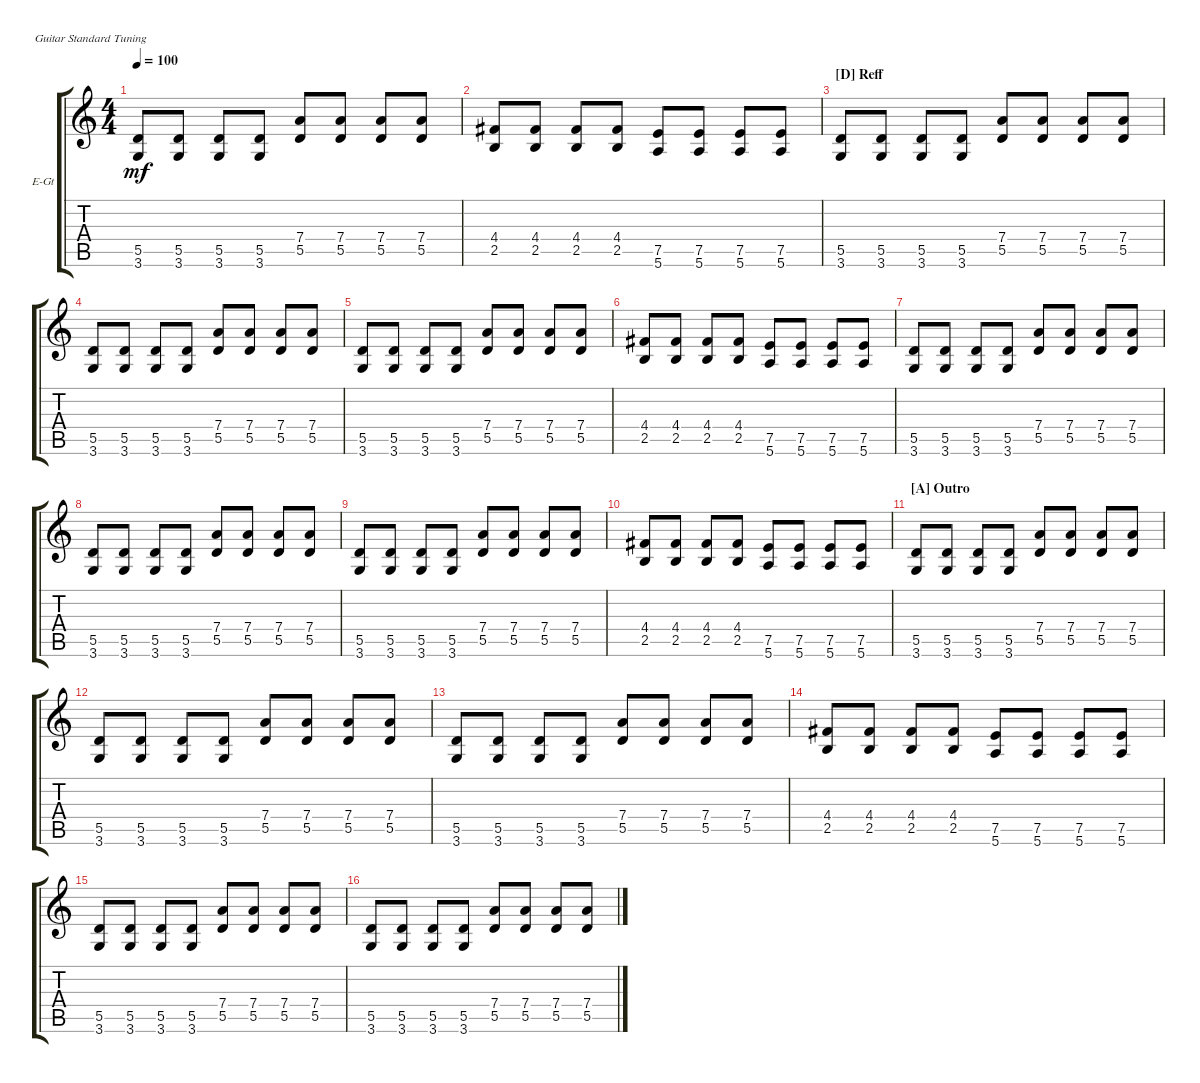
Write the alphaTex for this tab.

\defaultSystemsLayout 4
\bracketExtendMode groupsimilarinstruments
\firstSystemTrackNameOrientation horizontal
\otherSystemsTrackNameOrientation horizontal
\track ("Electric Guitar" "E-Gt") {instrument overdrivenguitar}
\staff {score tabs}
\tuning (E4 B3 G3 D3 A2 E2)
\ts (4 4)
\tempo 100
\clef g2
\ks c
(3.6 5.5).8{dy mf} (5.5 3.6).8 (5.5 3.6).8 (5.5 3.6).8 (5.5 7.4).8 (7.4 5.5).8 (7.4 5.5).8 (7.4 5.5).8 |
(2.5 4.4).8 (4.4 2.5).8 (4.4 2.5).8 (4.4 2.5).8 (5.6 7.5).8 (5.6 7.5).8 (5.6 7.5).8 (5.6 7.5).8 |
\section ("D" "Reff")
(3.6 5.5).8 (5.5 3.6).8 (5.5 3.6).8 (5.5 3.6).8 (5.5 7.4).8 (7.4 5.5).8 (7.4 5.5).8 (7.4 5.5).8 |
(3.6 5.5).8 (5.5 3.6).8 (5.5 3.6).8 (5.5 3.6).8 (5.5 7.4).8 (7.4 5.5).8 (7.4 5.5).8 (7.4 5.5).8 |
(3.6 5.5).8 (5.5 3.6).8 (5.5 3.6).8 (5.5 3.6).8 (5.5 7.4).8 (7.4 5.5).8 (7.4 5.5).8 (7.4 5.5).8 |
(2.5 4.4).8 (4.4 2.5).8 (4.4 2.5).8 (4.4 2.5).8 (5.6 7.5).8 (5.6 7.5).8 (5.6 7.5).8 (5.6 7.5).8 |
(3.6 5.5).8 (5.5 3.6).8 (5.5 3.6).8 (5.5 3.6).8 (5.5 7.4).8 (7.4 5.5).8 (7.4 5.5).8 (7.4 5.5).8 |
(3.6 5.5).8 (5.5 3.6).8 (5.5 3.6).8 (5.5 3.6).8 (5.5 7.4).8 (7.4 5.5).8 (7.4 5.5).8 (7.4 5.5).8 |
(3.6 5.5).8 (5.5 3.6).8 (5.5 3.6).8 (5.5 3.6).8 (5.5 7.4).8 (7.4 5.5).8 (7.4 5.5).8 (7.4 5.5).8 |
(2.5 4.4).8 (4.4 2.5).8 (4.4 2.5).8 (4.4 2.5).8 (5.6 7.5).8 (5.6 7.5).8 (5.6 7.5).8 (5.6 7.5).8 |
\section ("A" "Outro")
(3.6 5.5).8 (5.5 3.6).8 (5.5 3.6).8 (5.5 3.6).8 (5.5 7.4).8 (7.4 5.5).8 (7.4 5.5).8 (7.4 5.5).8 |
(3.6 5.5).8 (5.5 3.6).8 (5.5 3.6).8 (5.5 3.6).8 (5.5 7.4).8 (7.4 5.5).8 (7.4 5.5).8 (7.4 5.5).8 |
(3.6 5.5).8 (5.5 3.6).8 (5.5 3.6).8 (5.5 3.6).8 (5.5 7.4).8 (7.4 5.5).8 (7.4 5.5).8 (7.4 5.5).8 |
(2.5 4.4).8 (4.4 2.5).8 (4.4 2.5).8 (4.4 2.5).8 (5.6 7.5).8 (5.6 7.5).8 (5.6 7.5).8 (5.6 7.5).8 |
(3.6 5.5).8 (5.5 3.6).8 (5.5 3.6).8 (5.5 3.6).8 (5.5 7.4).8 (7.4 5.5).8 (7.4 5.5).8 (7.4 5.5).8 |
(3.6 5.5).8 (5.5 3.6).8 (5.5 3.6).8 (5.5 3.6).8 (5.5 7.4).8 (7.4 5.5).8 (7.4 5.5).8 (7.4 5.5).8
